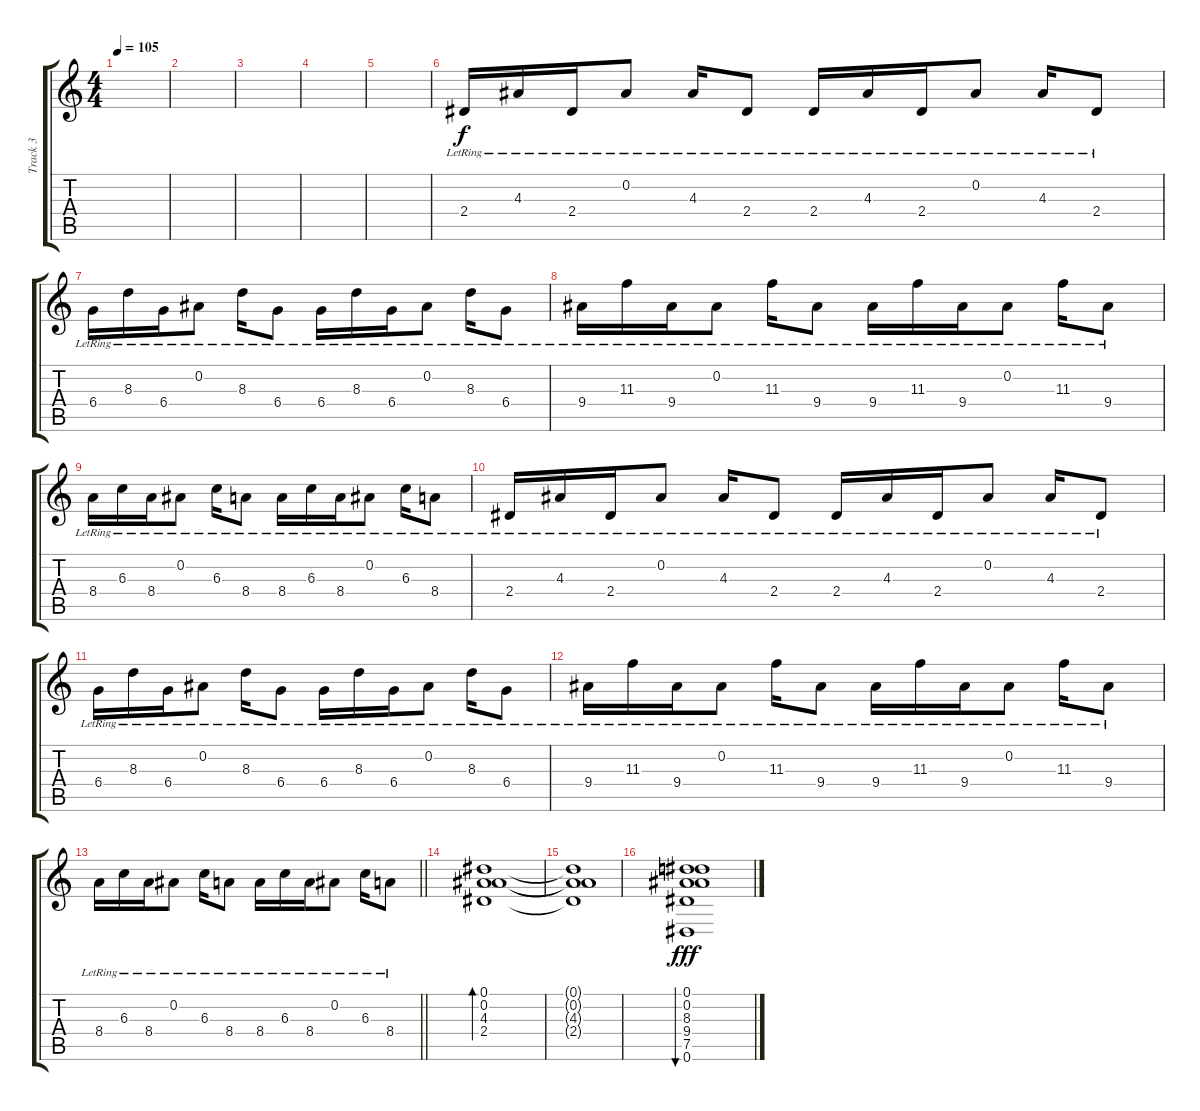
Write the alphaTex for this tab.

\track ("Track 3" "Track 3") {instrument acousticguitarsteel}
\staff {score tabs}
\tuning (Eb4 Bb3 Gb3 Db3 Ab2 Eb2) {hide}
\ts (4 4)
\tempo 105
\clef g2
\ks c
|
|
|
|
|
2.4{lr}.16 4.3{lr}.16 2.4{lr}.16 0.2{lr}.8 4.3{lr}.16 2.4{lr}.8 2.4{lr}.16 4.3{lr}.16 2.4{lr}.16 0.2{lr}.8 4.3{lr}.16 2.4{lr}.8 |
6.4{lr}.16 8.3{lr}.16 6.4{lr}.16 0.2{lr}.8 8.3{lr}.16 6.4{lr}.8 6.4{lr}.16 8.3{lr}.16 6.4{lr}.16 0.2{lr}.8 8.3{lr}.16 6.4{lr}.8 |
9.4{lr}.16 11.3{lr}.16 9.4{lr}.16 0.2{lr}.8 11.3{lr}.16 9.4{lr}.8 9.4{lr}.16 11.3{lr}.16 9.4{lr}.16 0.2{lr}.8 11.3{lr}.16 9.4{lr}.8 |
8.4{lr}.16 6.3{lr}.16 8.4{lr}.16 0.2{lr}.8 6.3{lr}.16 8.4{lr}.8 8.4{lr}.16 6.3{lr}.16 8.4{lr}.16 0.2{lr}.8 6.3{lr}.16 8.4{lr}.8 |
2.4{lr}.16 4.3{lr}.16 2.4{lr}.16 0.2{lr}.8 4.3{lr}.16 2.4{lr}.8 2.4{lr}.16 4.3{lr}.16 2.4{lr}.16 0.2{lr}.8 4.3{lr}.16 2.4{lr}.8 |
6.4{lr}.16 8.3{lr}.16 6.4{lr}.16 0.2{lr}.8 8.3{lr}.16 6.4{lr}.8 6.4{lr}.16 8.3{lr}.16 6.4{lr}.16 0.2{lr}.8 8.3{lr}.16 6.4{lr}.8 |
9.4{lr}.16 11.3{lr}.16 9.4{lr}.16 0.2{lr}.8 11.3{lr}.16 9.4{lr}.8 9.4{lr}.16 11.3{lr}.16 9.4{lr}.16 0.2{lr}.8 11.3{lr}.16 9.4{lr}.8 |
\barLineRight lightlight
8.4{lr}.16 6.3{lr}.16 8.4{lr}.16 0.2{lr}.8 6.3{lr}.16 8.4{lr}.8 8.4{lr}.16 6.3{lr}.16 8.4{lr}.16 0.2{lr}.8 6.3{lr}.16 8.4{lr}.8 |
(0.1 0.2 4.3 2.4).1{bd 120} |
(0.1{t} 0.2{t} 4.3{t} 2.4{t}).1{dy f} |
(0.1 0.2 8.3 9.4 7.5 0.6).1{bu 120 dy fff}
